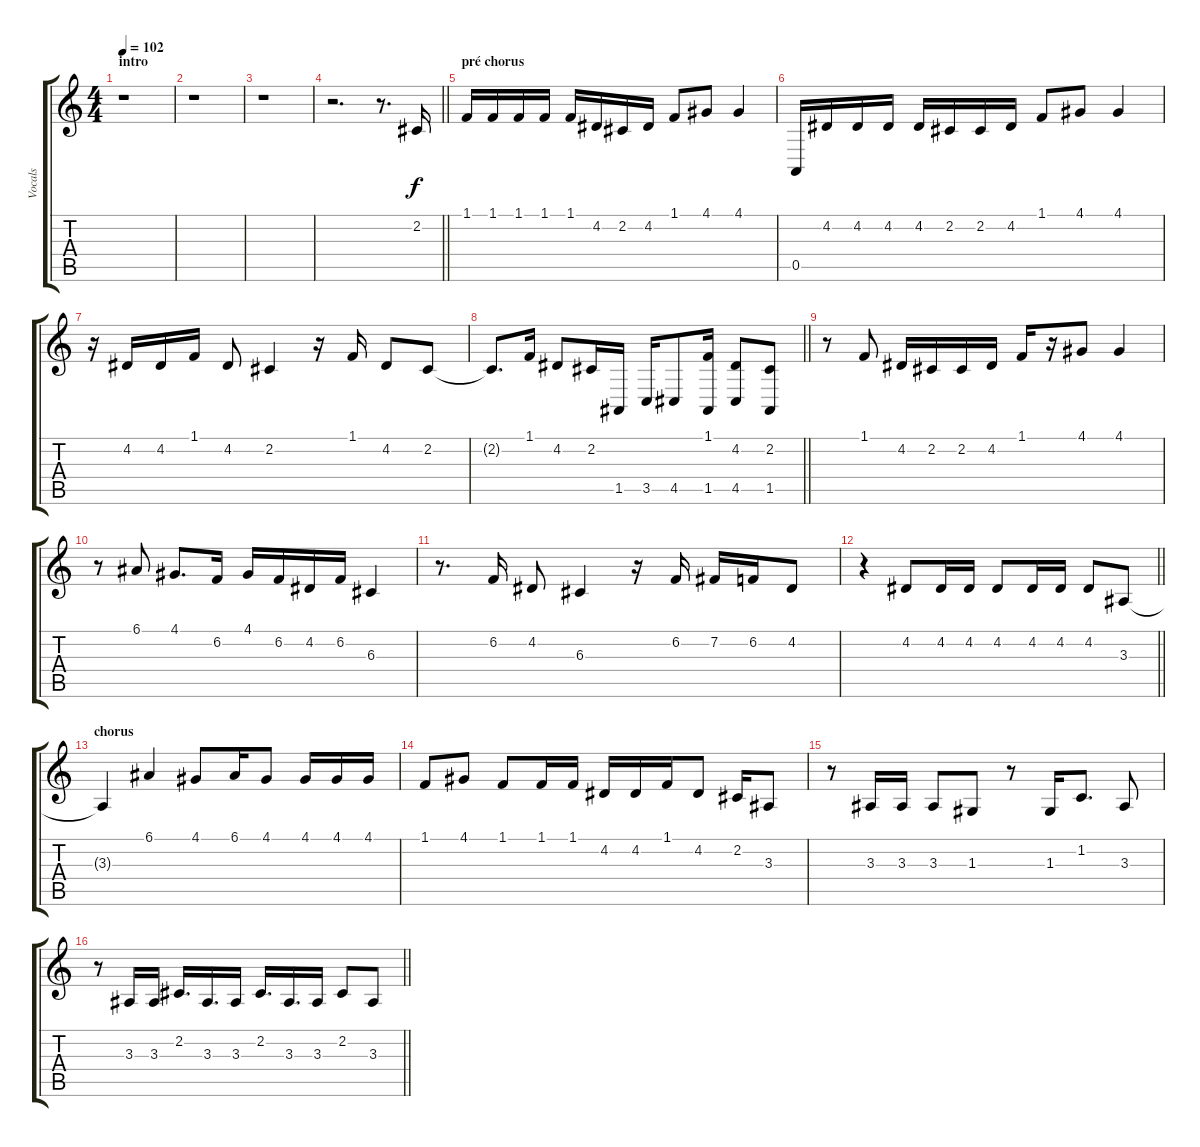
\track ("Vocals" "Vocals") {instrument lead3calliope}
\staff {score tabs}
\tuning (E4 B3 G3 D3 A2 E2) {hide}
\ts (4 4)
\section ("" "intro")
\tempo 102
\clef g2
\ks c
r.1{dy f instrument lead3calliope} |
r.1 |
r.1 |
\barLineRight lightlight
r.2{d} r.8{d} 2.2.16 |
\section ("" "pré chorus")
1.1.16 1.1.16 1.1.16 1.1.16 1.1.16 4.2.16 2.2.16 4.2.16 1.1.8 4.1.8 4.1.4 |
0.5.16 4.2.16 4.2.16 4.2.16 4.2.16 2.2.16 2.2.16 4.2.16 1.1.8 4.1.8 4.1.4 |
r.16 4.2.16 4.2.16 1.1.16 4.2.8 2.2.4 r.16 1.1.16 4.2.8 2.2.8 |
\barLineRight lightlight
2.2{t}.8{d} 1.1.16 4.2.8 2.2.16 1.5.16 3.5.16 4.5.8 (1.1 1.5).16 (4.2 4.5).8 (2.2 1.5).8 |
r.8 1.1.8 4.2.16 2.2.16 2.2.16 4.2.16 1.1.16 r.16 4.1.8 4.1.4 |
r.8 6.1.8 4.1.8{d} 6.2.16 4.1.16 6.2.16 4.2.16 6.2.16 6.3.4 |
r.8{d} 6.2.16 4.2.8 6.3.4 r.16 6.2.16 7.2.16 6.2.16 4.2.8 |
\barLineRight lightlight
r.4 4.2.8 4.2.16 4.2.16 4.2.8 4.2.16 4.2.16 4.2.8 3.3.8 |
\section ("" "chorus")
3.3{t}.4 6.1.4 4.1.8 6.1.16 4.1.8 4.1.16 4.1.16 4.1.16 |
1.1.8 4.1.8 1.1.8 1.1.16 1.1.16 4.2.16 4.2.16 1.1.16 4.2.8 2.2.16 3.3.8 |
r.8 3.3.16 3.3.16 3.3.8 1.3.8 r.8 1.3.16 1.2.8{d} 3.3.8 |
\barLineRight lightlight
r.8 3.3.16 3.3.16 2.2.16{d} 3.3.16{d} 3.3.16 2.2.16{d} 3.3.16{d} 3.3.16 2.2.8 3.3.8
